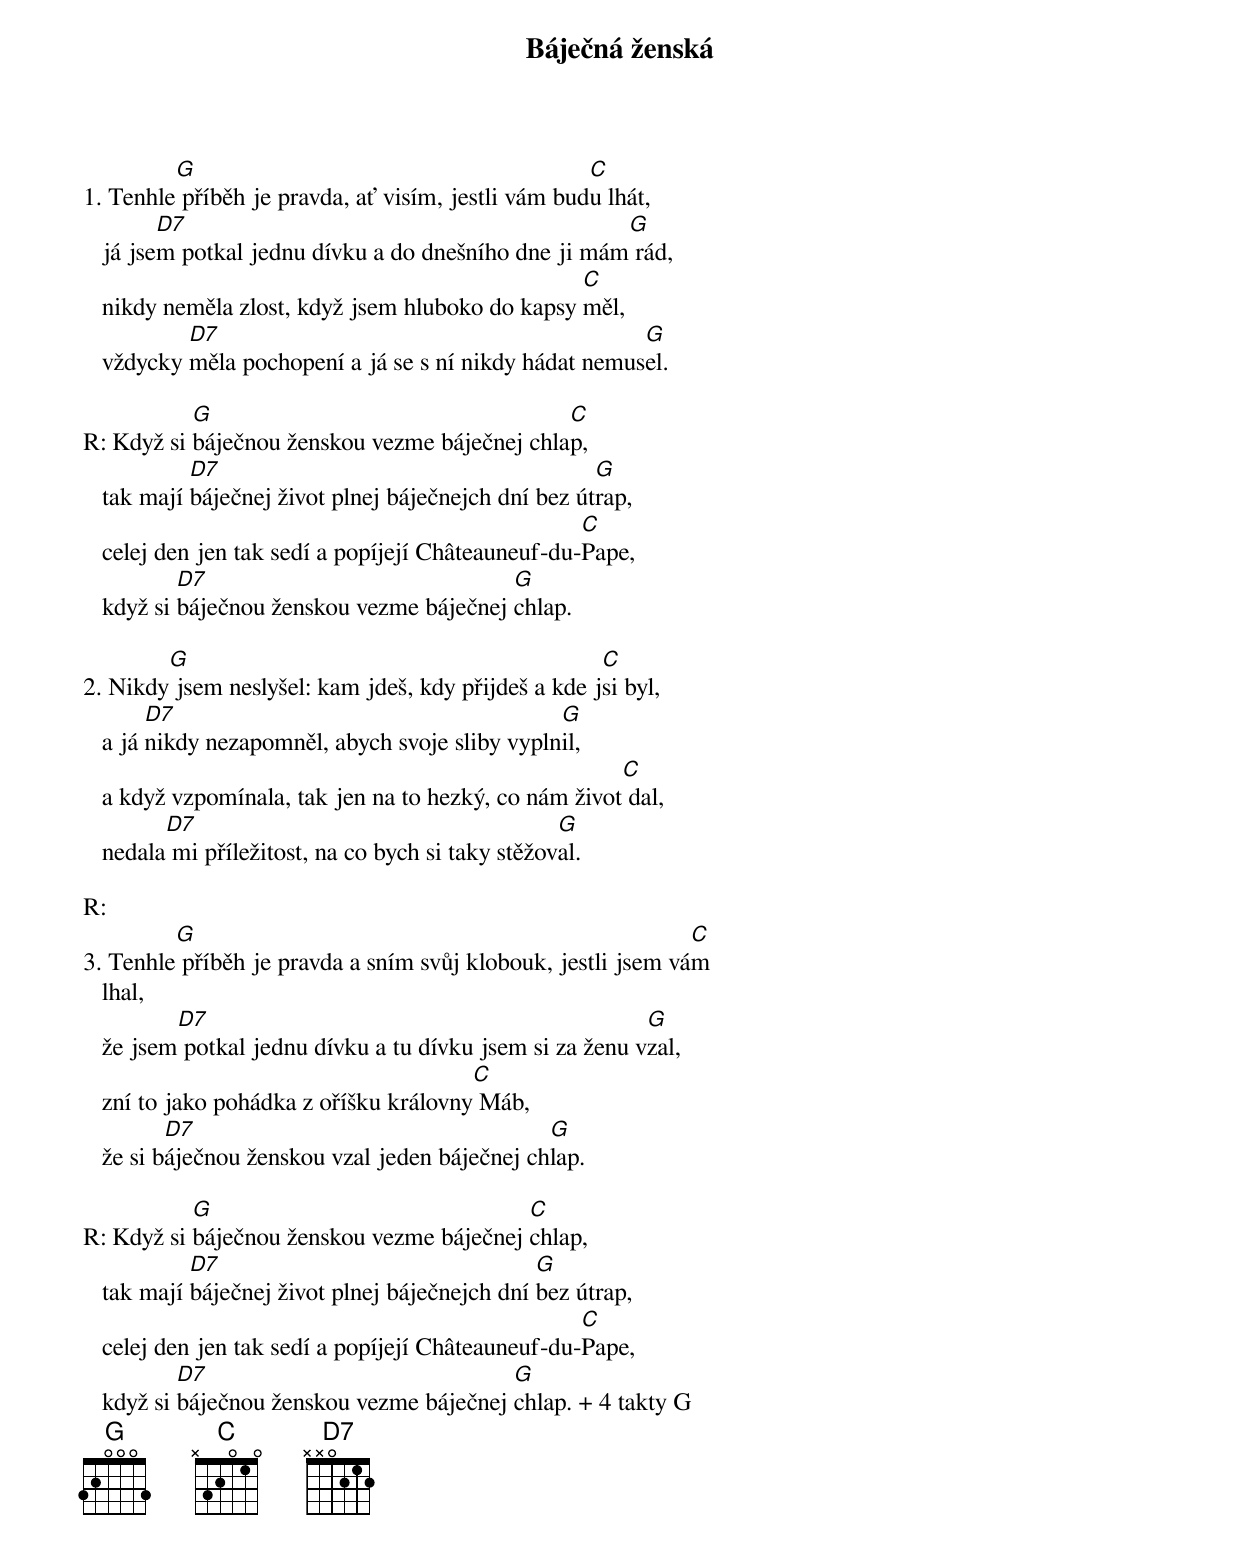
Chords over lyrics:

Báječná ženská

         G                                          C
1. Tenhle příběh je pravda, ať visím, jestli vám budu lhát,
         D7                                           G
   já jsem potkal jednu dívku a do dnešního dne ji mám rád,
                                                  C
   nikdy neměla zlost, když jsem hluboko do kapsy měl,
           D7                                           G
   vždycky měla pochopení a já se s ní nikdy hádat nemusel.

           G                                   C
R: Když si báječnou ženskou vezme báječnej chlap,
            D7                                        G
   tak mají báječnej život plnej báječnejch dní bez útrap,
                                                    C
   celej den jen tak sedí a popíjejí Châteauneuf-du-Pape,
           D7                              G
   když si báječnou ženskou vezme báječnej chlap.

        G                                            C
2. Nikdy jsem neslyšel: kam jdeš, kdy přijdeš a kde jsi byl,
        D7                                       G
   a já nikdy nezapomněl, abych svoje sliby vyplnil,
                                                       C
   a když vzpomínala, tak jen na to hezký, co nám život dal,
         D7                                        G
   nedala mi příležitost, na co bych si taky stěžoval.

R:
         G                                                    C
3. Tenhle příběh je pravda a sním svůj klobouk, jestli jsem vám
   lhal,
          D7                                              G
   že jsem potkal jednu dívku a tu dívku jsem si za ženu vzal,
                                        C
   zní to jako pohádka z oříšku královny Máb,
          D7                                    G
   že si báječnou ženskou vzal jeden báječnej chlap.

           G                               C
R: Když si báječnou ženskou vezme báječnej chlap,
            D7                                  G
   tak mají báječnej život plnej báječnejch dní bez útrap,
                                                    C
   celej den jen tak sedí a popíjejí Châteauneuf-du-Pape,
           D7                              G
   když si báječnou ženskou vezme báječnej chlap. + 4 takty G
